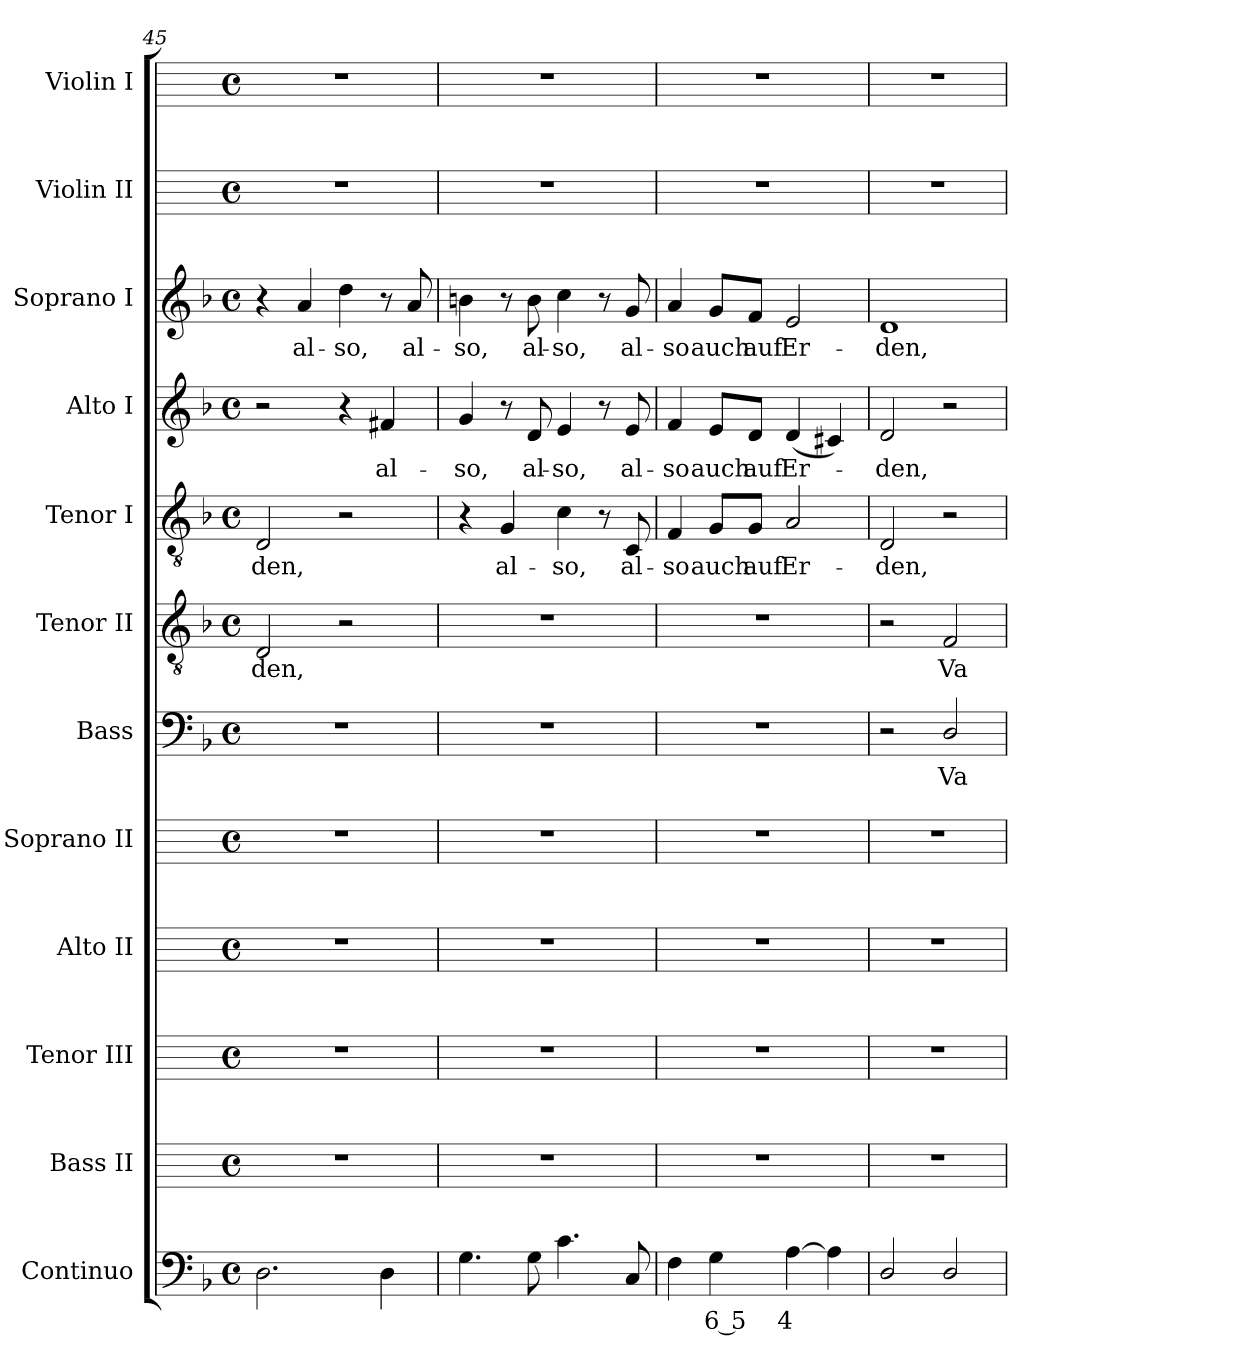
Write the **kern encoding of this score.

**kern	**text	**kern	**kern	**kern	**kern	**kern	**text	**kern	**text	**kern	**text	**kern	**text	**kern	**text	**kern	**kern
*part12	*part12	*part11	*part10	*part9	*part8	*part7	*part7	*part6	*part6	*part5	*part5	*part4	*part4	*part3	*part3	*part2	*part1
*staff12	*staff12	*staff11	*staff10	*staff9	*staff8	*staff7	*staff7	*staff6	*staff6	*staff5	*staff5	*staff4	*staff4	*staff3	*staff3	*staff2	*staff1
*I"Continuo	*	*I"Bass II	*I"Tenor III	*I"Alto II	*I"Soprano II	*I"Bass	*	*I"Tenor II	*	*I"Tenor I	*	*I"Alto I	*	*I"Soprano I	*	*I"Violin II	*I"Violin I
*	*	*I'B II	*I'T III	*I'A II	*I'S II	*I'B	*	*I'T II	*	*I'T I	*	*I'A I	*	*I'S I	*	*I'Vn II	*I'Vn I
*clefF4	*	*	*	*	*	*clefF4	*	*clefGv2	*	*clefGv2	*	*clefG2	*	*clefG2	*	*	*
*	*	*ITrd4c7	*ITrd4c7	*ITrd4c7	*ITrd4c7	*	*	*	*	*	*	*	*	*	*	*	*
*k[b-]	*	*	*	*	*	*k[b-]	*	*k[b-]	*	*k[b-]	*	*k[b-]	*	*k[b-]	*	*	*
*F:	*	*	*	*	*	*F:	*	*F:	*	*F:	*	*F:	*	*F:	*	*	*
*M4/4	*	*M4/4	*M4/4	*M4/4	*M4/4	*M4/4	*	*M4/4	*	*M4/4	*	*M4/4	*	*M4/4	*	*M4/4	*M4/4
*met(c)	*	*met(c)	*met(c)	*met(c)	*met(c)	*met(c)	*	*met(c)	*	*met(c)	*	*met(c)	*	*met(c)	*	*met(c)	*met(c)
=45	=45	=45	=45	=45	=45	=45	=45	=45	=45	=45	=45	=45	=45	=45	=45	=45	=45
!	!	!	!	!	!	!	!	!	!LO:LY:b	!	!LO:LY:b	!	!	!	!	!	!
2.D	.	1r	1r	1r	1r	1r	.	2D	den,	2D	-den,	2r	.	4r	.	1r	1r
!	!	!	!	!	!	!	!	!	!	!	!	!	!	!	!LO:LY:b	!	!
.	.	.	.	.	.	.	.	.	.	.	.	.	.	4a	al-	.	.
!	!	!	!	!	!	!	!	!	!	!	!	!	!	!	!LO:LY:b	!	!
.	.	.	.	.	.	.	.	2r	.	2r	.	4r	.	4dd	-so,	.	.
!	!	!	!	!	!	!	!	!	!	!	!	!	!LO:LY:b	!	!	!	!
4D	.	.	.	.	.	.	.	.	.	.	.	4f#X	al-	8r	.	.	.
!	!	!	!	!	!	!	!	!	!	!	!	!	!	!	!LO:LY:b	!	!
.	.	.	.	.	.	.	.	.	.	.	.	.	.	8a	al-	.	.
=46	=46	=46	=46	=46	=46	=46	=46	=46	=46	=46	=46	=46	=46	=46	=46	=46	=46
!	!	!	!	!	!	!	!	!	!	!	!	!	!LO:LY:b	!	!LO:LY:b	!	!
4.G	.	1r	1r	1r	1r	1r	.	1r	.	4r	.	4g	-so,	4bn	-so,	1r	1r
!	!	!	!	!	!	!	!	!	!	!	!LO:LY:b	!	!	!	!	!	!
.	.	.	.	.	.	.	.	.	.	4G	al-	8r	.	8r	.	.	.
!	!	!	!	!	!	!	!	!	!	!	!	!	!LO:LY:b	!	!LO:LY:b	!	!
8G	.	.	.	.	.	.	.	.	.	.	.	8d	al-	8b	al-	.	.
!	!	!	!	!	!	!	!	!	!	!	!LO:LY:b	!	!LO:LY:b	!	!LO:LY:b	!	!
4.c	.	.	.	.	.	.	.	.	.	4c	-so,	4e	-so,	4cc	-so,	.	.
.	.	.	.	.	.	.	.	.	.	8r	.	8r	.	8r	.	.	.
!	!	!	!	!	!	!	!	!	!	!	!LO:LY:b	!	!LO:LY:b	!	!LO:LY:b	!	!
8C	.	.	.	.	.	.	.	.	.	8C	al-	8e	al-	8g	al-	.	.
=47	=47	=47	=47	=47	=47	=47	=47	=47	=47	=47	=47	=47	=47	=47	=47	=47	=47
!	!	!	!	!	!	!	!	!	!	!	!LO:LY:b	!	!LO:LY:b	!	!LO:LY:b	!	!
4F	.	1r	1r	1r	1r	1r	.	1r	.	4F	-so	4f	-so	4a	-so	1r	1r
!	!LO:LY:b	!	!	!	!	!	!	!	!	!	!LO:LY:b	!	!LO:LY:b	!	!LO:LY:b	!	!
4G	6 5	.	.	.	.	.	.	.	.	8G/L	auch	8e/L	auch	8g/L	auch	.	.
!	!	!	!	!	!	!	!	!	!	!	!LO:LY:b	!	!LO:LY:b	!	!LO:LY:b	!	!
.	.	.	.	.	.	.	.	.	.	8G/J	auf	8d/J	auf	8f/J	auf	.	.
!	!LO:LY:b	!	!	!	!	!	!	!	!	!	!LO:LY:b	!	!LO:LY:b	!	!LO:LY:b	!	!
[4A	4	.	.	.	.	.	.	.	.	2A	Er-	(<4d	Er-	2e	Er-	.	.
4A]	.	.	.	.	.	.	.	.	.	.	.	4c#X)	.	.	.	.	.
=48	=48	=48	=48	=48	=48	=48	=48	=48	=48	=48	=48	=48	=48	=48	=48	=48	=48
!	!	!	!	!	!	!	!	!	!	!	!LO:LY:b	!	!LO:LY:b	!	!LO:LY:b	!	!
2D/	.	1r	1r	1r	1r	2r	.	2r	.	2D	-den,	2d	den,	1d	-den,	1r	1r
!	!	!	!	!	!	!	!LO:LY:b	!	!LO:LY:b	!	!	!	!	!	!	!	!
2D/	.	.	.	.	.	2D/	Va-	2F	Va-	2r	.	2r	.	.	.	.	.
=	=	=	=	=	=	=	=	=	=	=	=	=	=	=	=	=	=
*-	*-	*-	*-	*-	*-	*-	*-	*-	*-	*-	*-	*-	*-	*-	*-	*-	*-
